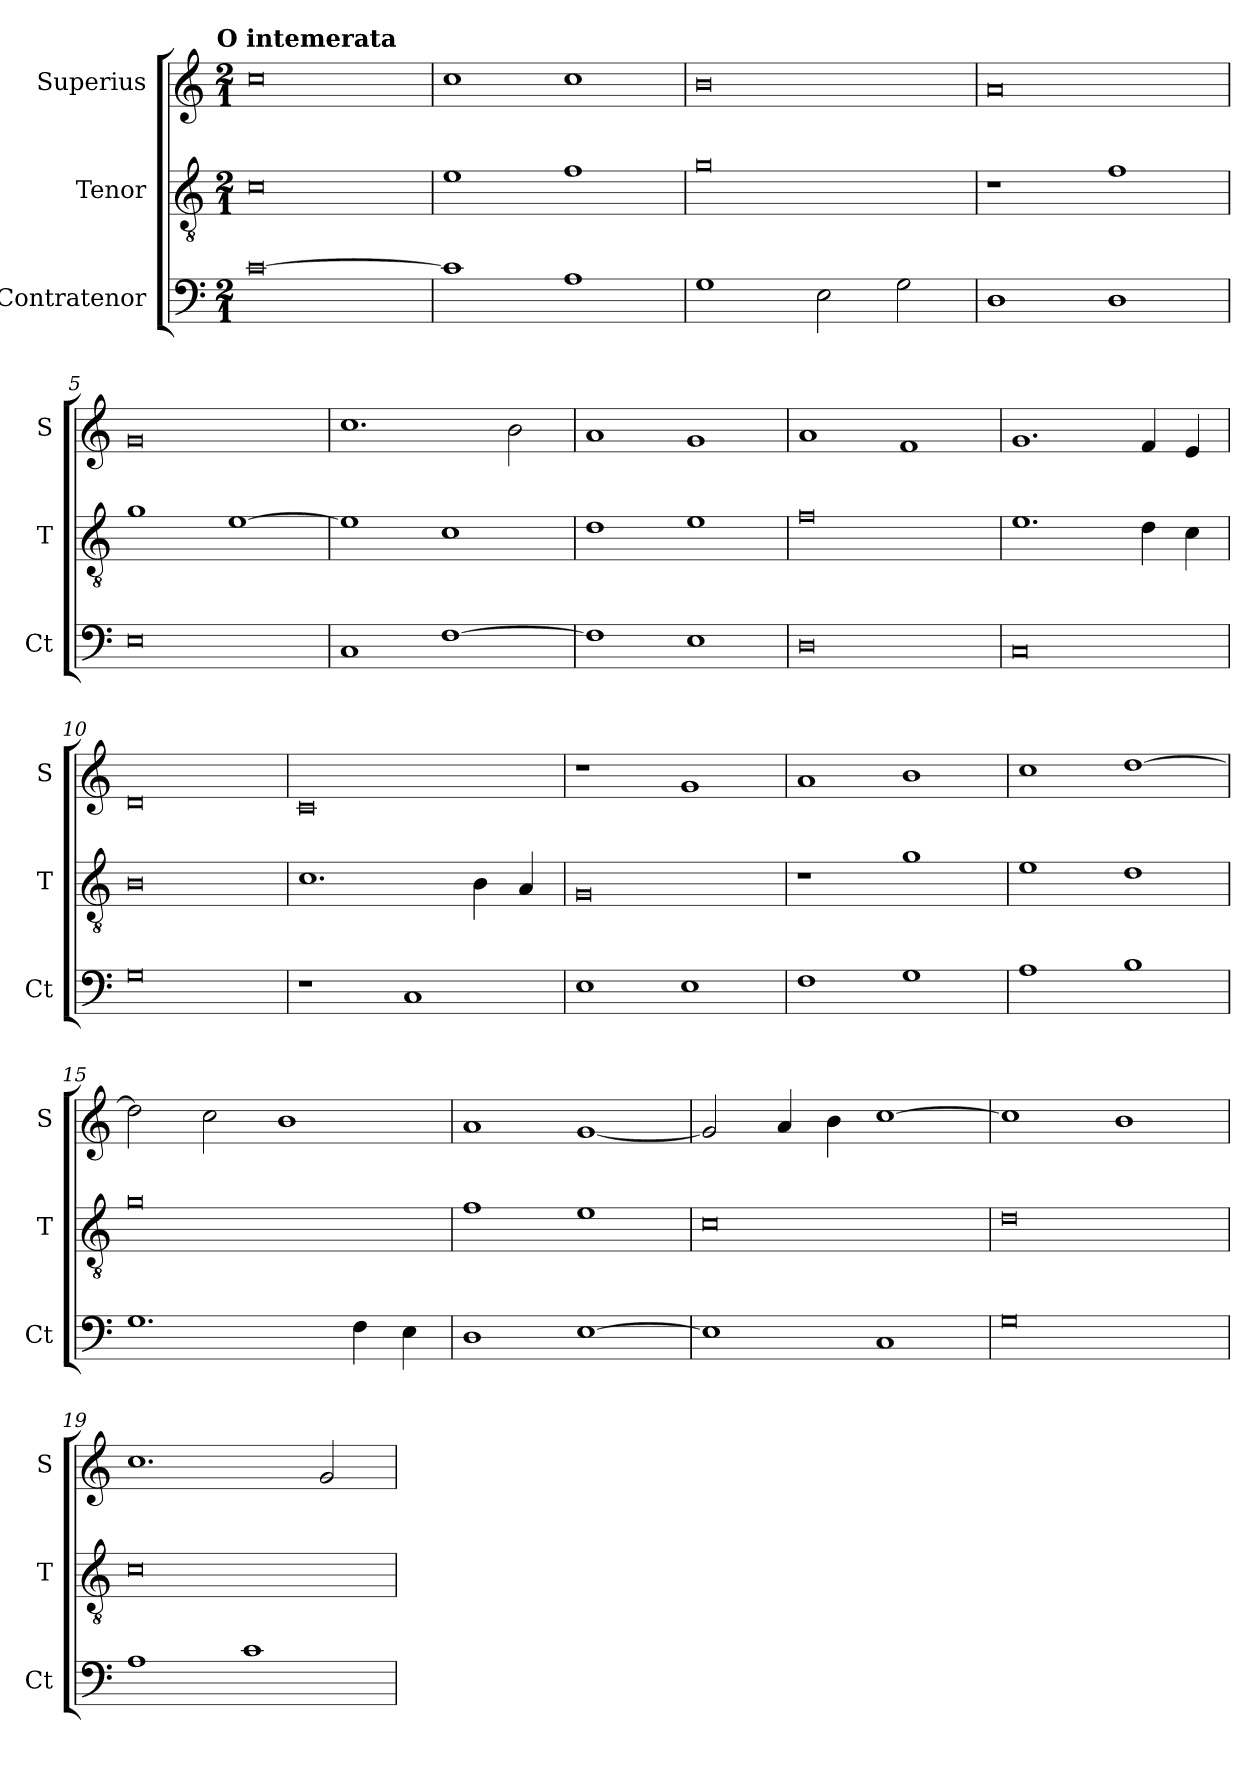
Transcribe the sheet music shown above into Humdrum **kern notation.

**kern	**kern	**kern
*part3	*part2	*part1
*staff3	*staff2	*staff1
*I"Contratenor	*I"Tenor	*I"Superius
*I'Ct	*I'T	*I'S
*clefF4	*clefGv2	*clefG2
*k[]	*k[]	*k[]
!!LO:TX:omd:t=O intemerata
*M2/1	*M2/1	*M2/1
=1	=1	=1
[0c	0c	0cc
=2	=2	=2
1c]	1e	1cc
1A	1f	1cc
=3	=3	=3
1G	0g	0b
2E\	.	.
2G\	.	.
=4	=4	=4
1D	1r	0a
1D	1f	.
=5	=5	=5
0E	1g	0g
.	[1e	.
=6	=6	=6
1C	1e]	1.cc
[1F	1c	.
.	.	2b\
=7	=7	=7
1F]	1d	1a
1E	1e	1g
=8	=8	=8
0D	0f	1a
.	.	1f
=9	=9	=9
0C	1.e	1.g
.	4d\	4f/
.	4c\	4e/
=10	=10	=10
0G	0B	0d
=11	=11	=11
1r	1.c	0c
1C	.	.
.	4B\	.
.	4A/	.
=12	=12	=12
1E	0G	1r
1E	.	1g
=13	=13	=13
1F	1r	1a
1G	1g	1b
=14	=14	=14
1A	1e	1cc
1B	1d	[1dd
=15	=15	=15
1.G	0g	2dd\]
.	.	2cc\
.	.	1b
4F\	.	.
4E\	.	.
=16	=16	=16
1D	1f	1a
[1E	1e	[1g
=17	=17	=17
1E]	0c	2g/]
.	.	4a/
.	.	4b\
1C	.	[1cc
=18	=18	=18
0G	0d	1cc]
.	.	1b
=19	=19	=19
1A	0c	1.cc
1c	.	.
.	.	2g/
=	=	=
*-	*-	*-
